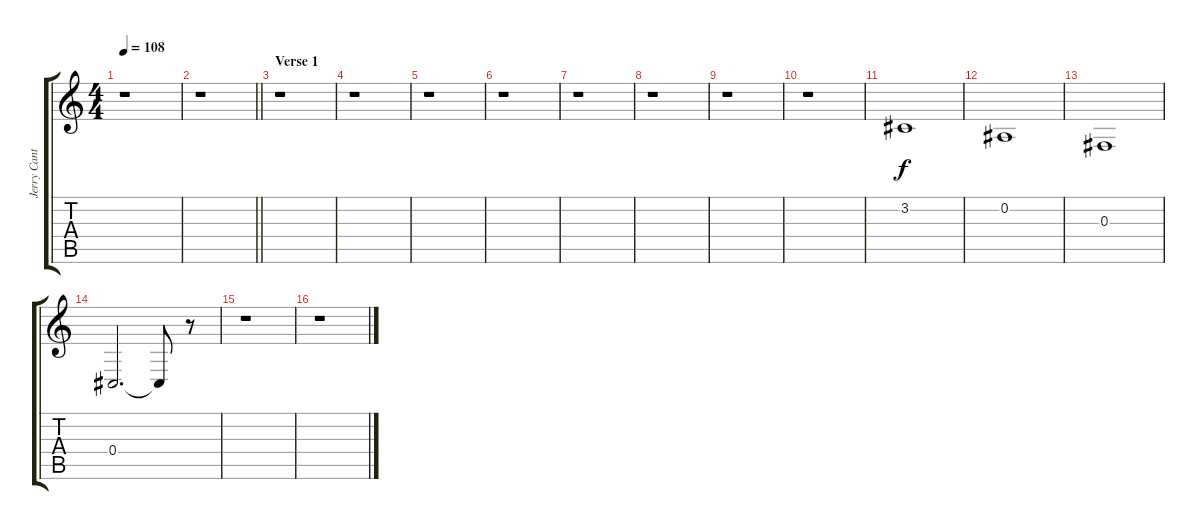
\track ("Jerry Cantrell- Backing Vocals" "Jerry Cant") {instrument lead2sawtooth}
\staff {score tabs}
\tuning (Eb4 Bb3 Gb3 Db3 Ab2 Eb2) {hide}
\ts (4 4)
\tempo 108
\clef g2
\ks c
r.1{dy f} |
\barLineRight lightlight
r.1 |
\section ("" "Verse 1")
r.1 |
r.1 |
r.1 |
r.1 |
r.1 |
r.1 |
r.1 |
r.1 |
3.2.1 |
0.2.1 |
0.3.1 |
0.4.2{d} 0.4{t}.8 r.8 |
r.1 |
r.1
